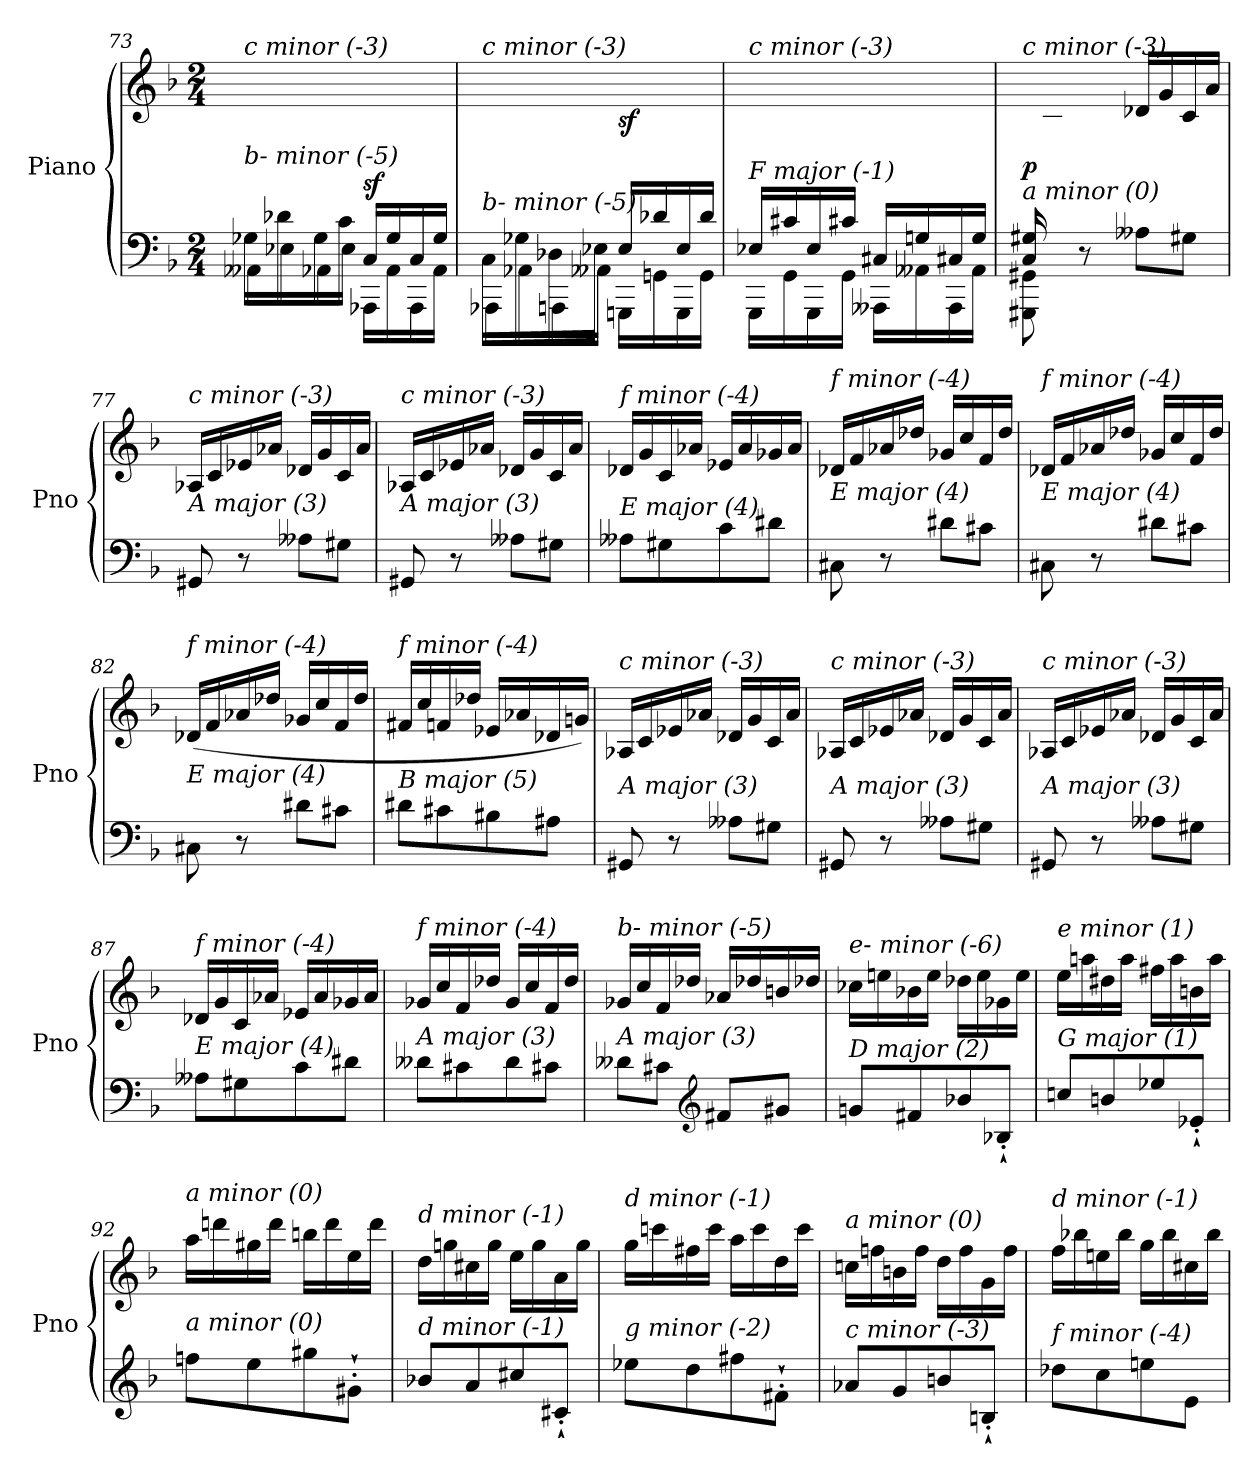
**kern	**kern	**dynam
*part1	*part1	*part1
*staff2	*staff1	*staff1/2
*I"Piano	*	*
*I'Pno	*	*
*clefF4	*clefG2	*
*k[b-]	*k[b-]	*
*M2/4	*M2/4	*
=73	=73	=73
*^	*	*
!	!	!LO:TX:i:t=c minor (-3)	!
!LO:TX:i:t=b- minor (-5)	!	!	!
16G-X\LL	16AA--Xi\LL	2ryy	.
16d-X\	16E-X\	.	.
16G-\	16AA-X\	.	.
16c\JJ	16E-\JJ	.	.
!	!	!	!LO:DY:a=2
16C/LL	16AAA-X\LL	.	sf
16G-/	16AA-\	.	.
16C/	16AAA-\	.	.
16G-/JJ	16AA-\JJ	.	.
!!LO:LB:g=z
=74	=74	=74	=74
!	!	!LO:TX:i:t=c minor (-3)	!
!LO:TX:i:t=b- minor (-5)	!	!	!
16C\LL	16AAA-X\LL	4ryy	.
16G-X\	16AA-X\	.	.
16D-X\	16AAAni\	.	.
16E-Xi\JJ	16AA--Xi\JJ	.	.
!	!	!	!LO:DY:b
16E-i/LL	16GGGn\LL	4ryy	sf
16d-X/	16GGn\	.	.
16E-i/	16GGG\	.	.
16d-/JJ	16GG\JJ	.	.
=75	=75	=75	=75
!	!	!LO:TX:i:t=c minor (-3)	!
!LO:TX:i:t=F major (-1)	!	!	!
16E-Xi/LL	16GGG\LL	2ryy	.
16c#Xi/	16GG\	.	.
16E-i/	16GGG\	.	.
16c#Xi/JJ	16GG\JJ	.	.
16C#Xi/LL	16AAA--Xi\LL	.	.
16Gn/	16AA--Xi\	.	.
16C#Xi/	16AAA--i\	.	.
16G/JJ	16AA--i\JJ	.	.
=76	=76	=76	=76
!	!	!LO:TX:i:t=c minor (-3)	!
!LO:TX:i:t=a minor (0)	!	!	!
!	!	!	!LO:DY:b
16C/ 16G#Xi/LL	8GGG#Xi\ 8GG#Xi\	16ryy	p
4..ryy	.	16c\	.
.	8r	16e-X\	.
.	.	16a-X\JJ	.
.	8A--Xi\L	16d-X/LL	.
.	.	16g/	.
.	8G#Xi\J	16c/	.
.	.	16a-/JJ	.
*v	*v	*	*
=77	=77	=77
!	!LO:TX:i:t=c minor (-3)	!
!LO:TX:i:t=A major (3)	!	!
8GG#Xi/	16A-X/LL	.
.	16c/	.
8r	16e-X/	.
.	16a-X/JJ	.
8A--Xi\L	16d-X/LL	.
.	16g/	.
8G#Xi\J	16c/	.
.	16a-/JJ	.
!!LO:LB:g=z
=78	=78	=78
!	!LO:TX:i:t=c minor (-3)	!
!LO:TX:i:t=A major (3)	!	!
8GG#Xi/	16A-X/LL	.
.	16c/	.
8r	16e-X/	.
.	16a-X/JJ	.
8A--Xi\L	16d-X/LL	.
.	16g/	.
8G#Xi\J	16c/	.
.	16a-/JJ	.
=79	=79	=79
!	!LO:TX:i:t=f minor (-4)	!
!LO:TX:i:t=E major (4)	!	!
8A--Xi\L	16d-X/LL	.
.	16g/	.
8G#Xi\	16c/	.
.	16a-X/JJ	.
8c\	16e-X/LL	.
.	16a-/	.
8d#Xi\J	16g-X/	.
.	16a-/JJ	.
=80	=80	=80
!	!LO:TX:i:t=f minor (-4)	!
!LO:TX:i:t=E major (4)	!	!
!	!	!LO:DY:a=2
8C#Xi\	16d-X/LL	other-dynamics
.	16f/	.
8r	16a-X/	.
.	16dd-X/JJ	.
8d#Xi\L	16g-X/LL	.
.	16cc/	.
8c#Xi\J	16f/	.
.	16dd-/JJ	.
=81	=81	=81
!	!LO:TX:i:t=f minor (-4)	!
!LO:TX:i:t=E major (4)	!	!
8C#Xi\	16d-X/LL	.
.	16f/	.
8r	16a-X/	.
.	16dd-X/JJ	.
8d#Xi\L	16g-X/LL	.
.	16cc/	.
8c#Xi\J	16f/	.
.	16dd-/JJ	.
!!LO:LB:g=z
=82	=82	=82
!	!LO:TX:i:t=f minor (-4)	!
!LO:TX:i:t=E major (4)	!	!
8C#Xi\	(16d-X/LL	.
.	16f/	.
8r	16a-X/	.
.	16dd-X/JJ	.
8d#Xi\L	16g-X/LL	.
.	16cc/	.
8c#Xi\J	16f/	.
.	16dd-/JJ	.
=83	=83	=83
!	!LO:TX:i:t=f minor (-4)	!
!LO:TX:i:t=B major (5)	!	!
8d#Xi\L	16f#Xi/LL	.
.	16cc/	.
8c#Xi\	16f/	.
.	16dd-X/JJ	.
8B#Xj\	16e-X/LL	.
.	16a-X/	.
8A#Xi\J	16d-X/	.
.	16gn/JJ)	.
=84	=84	=84
!	!LO:TX:i:t=c minor (-3)	!
!LO:TX:i:t=A major (3)	!	!
!	!	!LO:DY:b
8GG#Xi/	16A-X/LL	other-dynamics
.	16c/	.
8r	16e-X/	.
.	16a-X/JJ	.
8A--Xi\L	16d-X/LL	.
.	16g/	.
8G#Xi\J	16c/	.
.	16a-/JJ	.
=85	=85	=85
!	!LO:TX:i:t=c minor (-3)	!
!LO:TX:i:t=A major (3)	!	!
8GG#Xi/	16A-X/LL	.
.	16c/	.
8r	16e-X/	.
.	16a-X/JJ	.
8A--Xi\L	16d-X/LL	.
.	16g/	.
8G#Xi\J	16c/	.
.	16a-/JJ	.
!!LO:PB:g=z
=86	=86	=86
!	!LO:TX:i:t=c minor (-3)	!
!LO:TX:i:t=A major (3)	!	!
8GG#Xi/	16A-X/LL	.
.	16c/	.
8r	16e-X/	.
.	16a-X/JJ	.
8A--Xi\L	16d-X/LL	.
.	16g/	.
8G#Xi\J	16c/	.
.	16a-/JJ	.
=87	=87	=87
!	!LO:TX:i:t=f minor (-4)	!
!LO:TX:i:t=E major (4)	!	!
8A--Xi\L	16d-X/LL	.
.	16g/	.
8G#Xi\	16c/	.
.	16a-X/JJ	.
8c\	16e-X/LL	.
.	16a-/	.
8d#Xi\J	16g-X/	.
.	16a-/JJ	.
=88	=88	=88
!	!LO:TX:i:t=f minor (-4)	!
!LO:TX:i:t=A major (3)	!	!
8d--Xi\L	16g-X/LL	.
.	16cc/	.
8c#Xi\	16f/	.
.	16dd-X/JJ	.
8d--i\	16g-/LL	.
.	16cc/	.
8c#Xi\J	16f/	.
.	16dd-/JJ	.
=89	=89	=89
!	!LO:TX:i:t=b- minor (-5)	!
!LO:TX:i:t=A major (3)	!	!
8d--Xi\L	16g-X/LL	.
.	16cc/	.
8c#Xi\J	16f/	.
.	16dd-X/JJ	.
*clefG2	*	*
8f#Xi/L	16a-Xi/LL	.
.	16dd-Xi/	.
8g#X/J	16bn/	.
.	16dd-Xi/JJ	.
!!LO:LB:g=z
=90	=90	=90
!	!LO:TX:i:t=e- minor (-6)	!
!LO:TX:i:t=D major (2)	!	!
8gn/L	16cc-Xi\LL	.
.	16een\	.
8f#X/	16b-Xi\	.
.	16ee\JJ	.
8b-Xi/	16dd-Xi\LL	.
.	16ee\	.
8B-X`'i/J	16g-Xi\	.
.	16ee\JJ	.
=91	=91	=91
!	!LO:TX:i:t=e minor (1)	!
!LO:TX:i:t=G major (1)	!	!
8ccn/L	16ee\LL	.
.	16aan\	.
8bn/	16dd#X\	.
.	16aa\JJ	.
8ee-Xi/	16ff#X\LL	.
.	16aa\	.
8e-X`'i/J	16bn\	.
.	16aa\JJ	.
=92	=92	=92
!	!LO:TX:i:t=a minor (0)	!
!LO:TX:i:t=a minor (0)	!	!
8ffn\L	16aa\LL	.
.	16dddn\	.
8ee\	16gg#X\	.
.	16ddd\JJ	.
8gg#X\	16bbn\LL	.
.	16ddd\	.
8g#X`'\J	16ee\	.
.	16ddd\JJ	.
=93	=93	=93
!	!LO:TX:i:t=d minor (-1)	!
!LO:TX:i:t=d minor (-1)	!	!
8b-X/L	16dd\LL	.
.	16ggn\	.
8a/	16cc#X\	.
.	16gg\JJ	.
8cc#X/	16ee\LL	.
.	16gg\	.
8c#X`'/J	16a\	.
.	16gg\JJ	.
!!LO:LB:g=z
=94	=94	=94
!	!LO:TX:i:t=d minor (-1)	!
!LO:TX:i:t=g minor (-2)	!	!
8ee-X\L	16gg\LL	.
.	16cccn\	.
8dd\	16ff#X\	.
.	16ccc\JJ	.
8ff#X\	16aa\LL	.
.	16ccc\	.
8f#X`'\J	16dd\	.
.	16ccc\JJ	.
=95	=95	=95
!	!LO:TX:i:t=a minor (0)	!
!LO:TX:i:t=c minor (-3)	!	!
8a-X/L	16ccn\LL	.
.	16ffn\	.
8g/	16bn\	.
.	16ff\JJ	.
8bn/	16dd\LL	.
.	16ff\	.
8Bn`'/J	16g\	.
.	16ff\JJ	.
=96	=96	=96
!	!LO:TX:i:t=d minor (-1)	!
!LO:TX:i:t=f minor (-4)	!	!
8dd-X\L	16ff\LL	.
.	16bb-X\	.
8cc\	16een\	.
.	16bb-\JJ	.
8een\	16gg\LL	.
.	16bb-\	.
8e\J	16cc#Xi\	.
.	16bb-\JJ	.
=	=	=
*-	*-	*-
